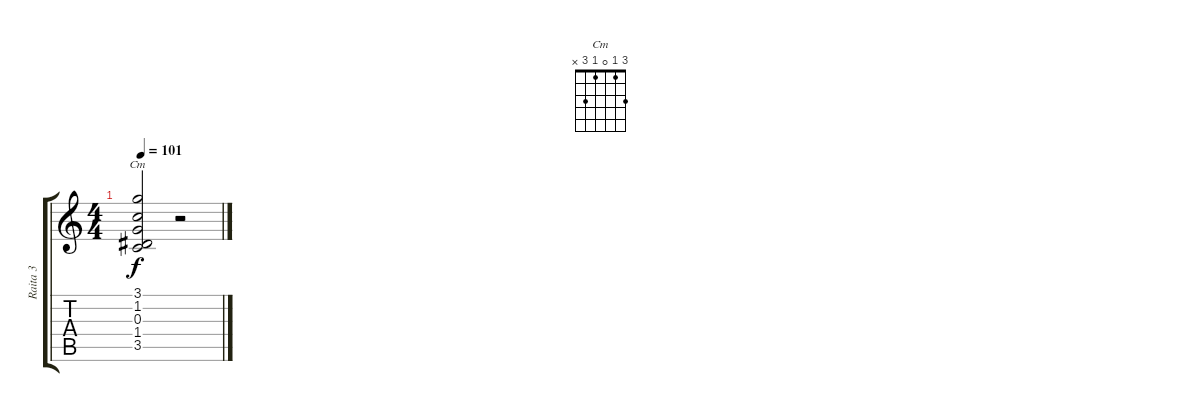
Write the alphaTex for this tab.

\track ("Raita 3" "Raita 3") {instrument acousticguitarnylon}
\staff {score tabs}
\tuning (E4 B3 G3 D3 A2 E2) {hide}
\chord ("Cm" 3 1 0 1 3 x)
\ts (4 4)
\tempo 101
\clef g2
\ks c
(3.1 1.2 0.3 1.4 3.5).2{ch "Cm" dy f} r.2
